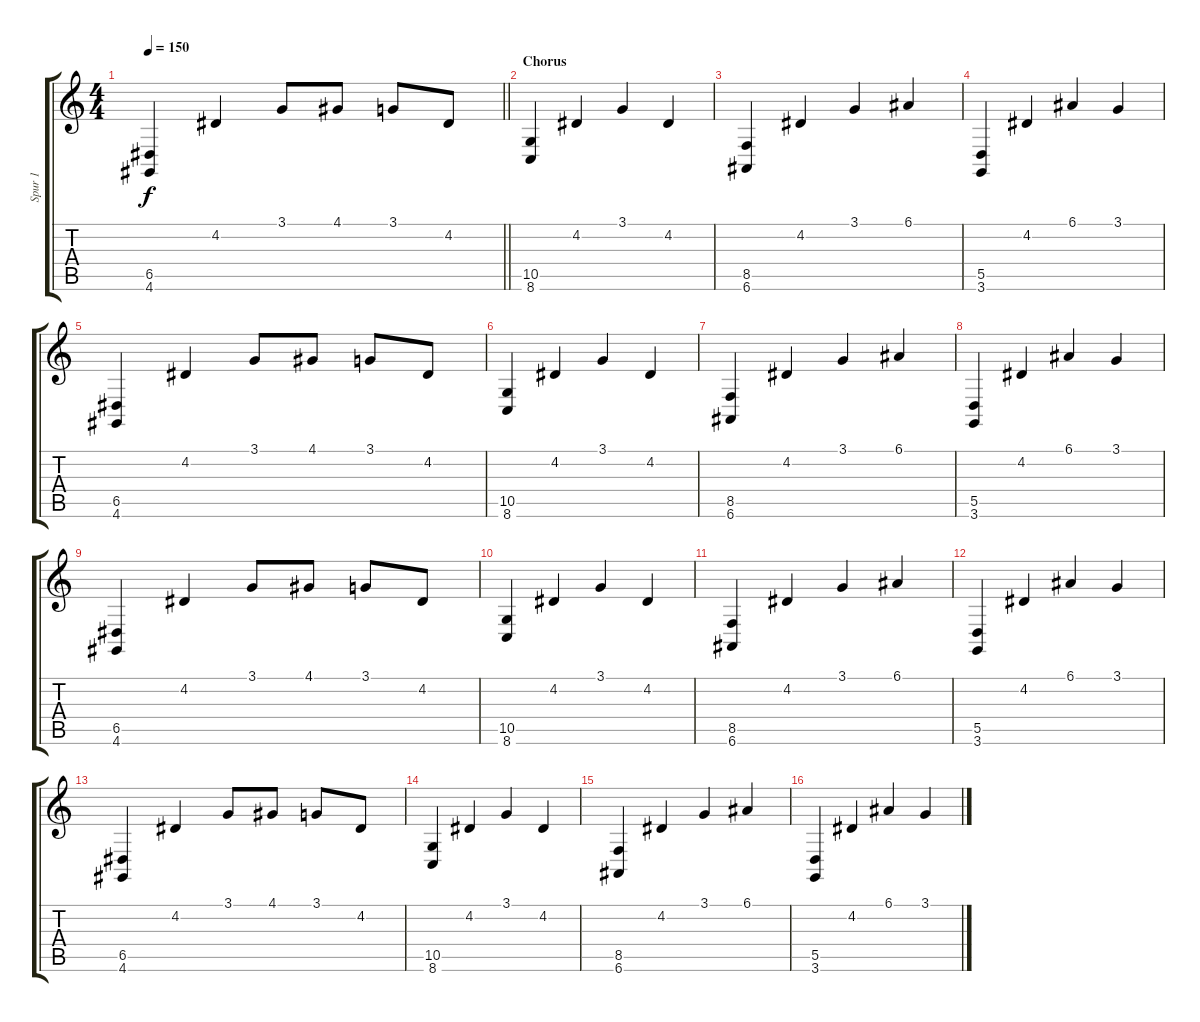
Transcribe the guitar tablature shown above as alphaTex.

\track ("Spur 1" "Spur 1") {instrument acousticgrandpiano}
\staff {score tabs}
\tuning (E4 B3 G3 D3 A2 E2) {hide}
\ts (4 4)
\tempo 150
\clef g2
\barLineRight lightlight
\ks c
(6.5 4.6).4{dy f} 4.2.4 3.1.8 4.1.8 3.1.8 4.2.8 |
\section ("" "Chorus")
(10.5 8.6).4 4.2.4 3.1.4 4.2.4 |
(8.5 6.6).4 4.2.4 3.1.4 6.1.4 |
(5.5 3.6).4 4.2.4 6.1.4 3.1.4 |
(6.5 4.6).4 4.2.4 3.1.8 4.1.8 3.1.8 4.2.8 |
(10.5 8.6).4 4.2.4 3.1.4 4.2.4 |
(8.5 6.6).4 4.2.4 3.1.4 6.1.4 |
(5.5 3.6).4 4.2.4 6.1.4 3.1.4 |
(6.5 4.6).4 4.2.4 3.1.8 4.1.8 3.1.8 4.2.8 |
(10.5 8.6).4 4.2.4 3.1.4 4.2.4 |
(8.5 6.6).4 4.2.4 3.1.4 6.1.4 |
(5.5 3.6).4 4.2.4 6.1.4 3.1.4 |
(6.5 4.6).4 4.2.4 3.1.8 4.1.8 3.1.8 4.2.8 |
(10.5 8.6).4 4.2.4 3.1.4 4.2.4 |
(8.5 6.6).4 4.2.4 3.1.4 6.1.4 |
(5.5 3.6).4 4.2.4 6.1.4 3.1.4
